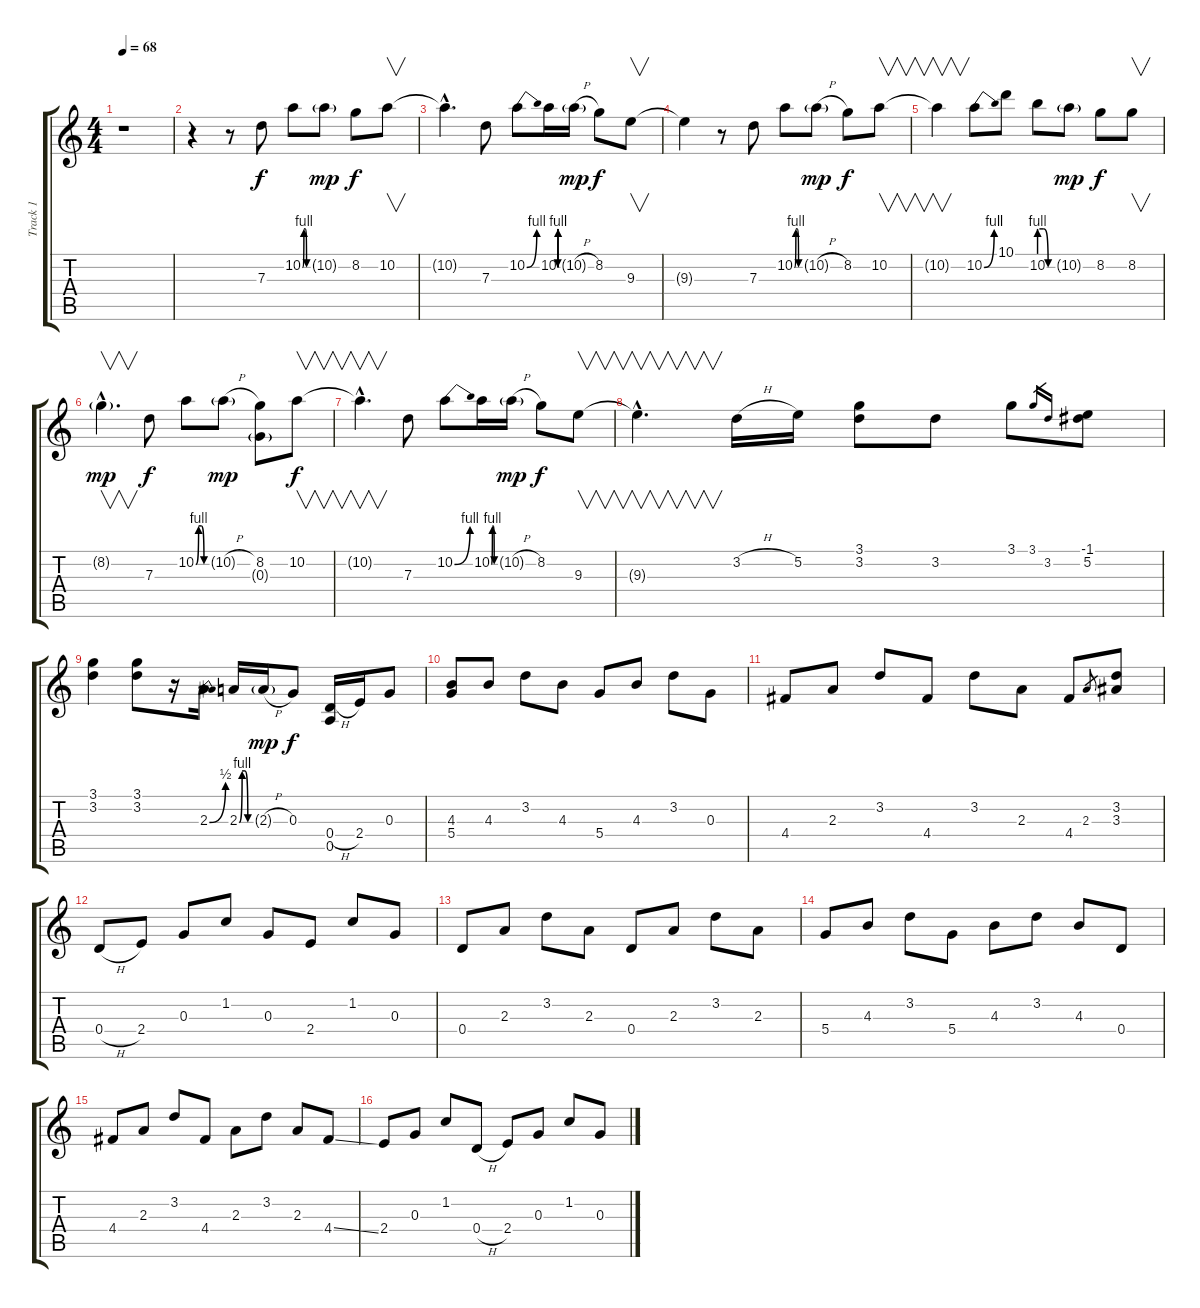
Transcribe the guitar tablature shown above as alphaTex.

\track ("Track 1" "Track 1") {instrument electricguitarclean}
\staff {score tabs}
\tuning (E4 B3 G3 D3 A2 E2) {hide}
\ts (4 4)
\tempo 68
\clef g2
\ks c
r.1{dy f instrument electricguitarclean} |
r.4 r.8 7.3.8 10.2{be (custom 0 0 15 4 30 4 45 0 60 0)}.8 10.2{g}.8{dy mp} 8.2.8{dy f} 10.2.8{v} |
10.2{hac t}.4{d} 7.3.8 10.2{be (bend 0 0 60 4)}.8 10.2{be (custom 0 0 15 4 30 4 45 0 60 0)}.16 10.2{h g}.16{dy mp} 8.2.8{dy f} 9.3.8{v} |
9.3{t}.4 r.8 7.3.8 10.2{be (custom 0 0 15 4 30 4 45 0 60 0)}.8 10.2{h g}.8{dy mp} 8.2.8{dy f} 10.2.8{v} |
10.2{t}.4{v} 10.2{be (bend 0 0 60 4)}.8 10.1.8 10.2{be (custom 0 4 20 4 40 0 60 0)}.8 10.2{g}.8{dy mp} 8.2.8{dy f} 8.2.8{v} |
8.2{g hac}.4{v d dy mp} 7.3.8{dy f} 10.2{be (custom 0 0 15 4 30 4 45 0 60 0)}.8 10.2{h g}.8{dy mp} (8.2 0.3{g}).8 10.2.8{v dy f} |
10.2{hac t}.4{v d} 7.3.8 10.2{be (bend 0 0 60 4)}.8 10.2{be (custom 0 0 15 4 30 4 45 0 60 0)}.16 10.2{h g}.16{dy mp} 8.2.8{dy f} 9.3.8{v} |
9.3{hac t}.4{v d} 3.2{h}.16 5.2.16 (3.1 3.2).8 3.2.8 3.1.8 3.1.16{gr} 3.2.16{gr} (-1.1 5.2).8 |
(3.1 3.2).4 (3.1 3.2).8 r.16 2.3{be (bend 0 0 60 2)}.16 2.3{be (custom 0 0 15 4 30 4 45 0 60 0)}.16 2.3{h g}.16{dy mp} 0.3.8{dy f} (0.4{h} 0.5).16 2.4.16 0.3.8 |
(4.3 5.4).8 4.3.8 3.2.8 4.3.8 5.4.8 4.3.8 3.2.8 0.3.8 |
4.4.8 2.3.8 3.2.8 4.4.8 3.2.8 2.3.8 4.4.8 2.3.8{gr} (3.2 3.3).8 |
0.4{h}.8 2.4.8 0.3.8 1.2.8 0.3.8 2.4.8 1.2.8 0.3.8 |
0.4.8 2.3.8 3.2.8 2.3.8 0.4.8 2.3.8 3.2.8 2.3.8 |
5.4.8 4.3.8 3.2.8 5.4.8 4.3.8 3.2.8 4.3.8 0.4.8 |
4.4.8 2.3.8 3.2.8 4.4.8 2.3.8 3.2.8 2.3.8 4.4{ss}.8 |
2.4.8 0.3.8 1.2.8 0.4{h}.8 2.4.8 0.3.8 1.2.8 0.3.8
